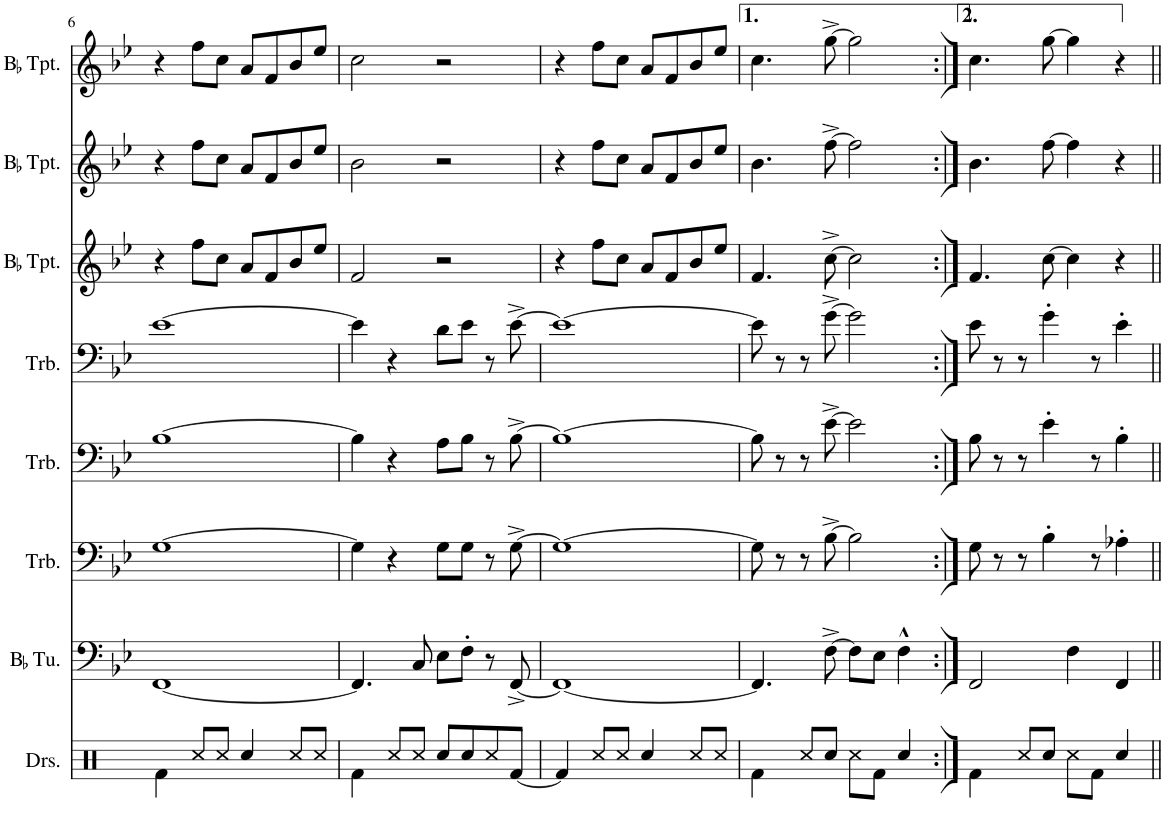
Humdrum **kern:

**kern	**kern	**kern	**kern	**kern	**kern	**kern	**kern
*part8	*part7	*part6	*part5	*part4	*part3	*part2	*part1
*staff8	*staff7	*staff6	*staff5	*staff4	*staff3	*staff2	*staff1
*I"Drumset	*I"BaccidentalFlat Tuba	*I"Trombone	*I"Trombone	*I"Trombone	*I"BaccidentalFlat Trumpet	*I"BaccidentalFlat Trumpet	*I"BaccidentalFlat Trumpet
*I'Drs.	*I'BaccidentalFlat Tu.	*I'Trb.	*I'Trb.	*I'Trb.	*I'BaccidentalFlat Tpt.	*I'BaccidentalFlat Tpt.	*I'BaccidentalFlat Tpt.
!!LO:PB:g=z
*clefX	*clefF4	*clefF4	*clefF4	*clefF4	*clefG2	*clefG2	*clefG2
*	*	*	*	*	*ITrd1c2	*ITrd1c2	*ITrd1c2
*k[]	*k[b-e-]	*k[b-e-]	*k[b-e-]	*k[b-e-]	*k[b-e-]	*k[b-e-]	*k[b-e-]
=6	=6	=6	=6	=6	=6	=6	=6
4Rf\	[1FF	[1G	[1B-	[1e-	4r	4r	4r
8Rcc/L	.	.	.	.	8ff\L	8ff\L	8ff\L
8Rcc/J	.	.	.	.	8cc\J	8cc\J	8cc\J
4Rcc/	.	.	.	.	8a/L	8a/L	8a/L
.	.	.	.	.	8f/	8f/	8f/
8Rcc/L	.	.	.	.	8b-/	8b-/	8b-/
8Rcc/J	.	.	.	.	8ee-/J	8ee-/J	8ee-/J
=7	=7	=7	=7	=7	=7	=7	=7
4Rf\	4.FF/]	4G\]	4B-\]	4e-\]	2f/	2b-\	2cc\
8Rcc/L	.	4r	4r	4r	.	.	.
8Rcc/J	8C/	.	.	.	.	.	.
8Rcc/L	8E-\L	8G\L	8A\L	8d\L	2r	2r	2r
8Rcc/	8F'\J	8G\J	8B-\J	8e-\J	.	.	.
8Rcc/	8r	8r	8r	8r	.	.	.
[8Rf/J	[8FF^/	[8G^\	[8B-^\	[8e-^\	.	.	.
=8	=8	=8	=8	=8	=8	=8	=8
4Rf/]	1FF_	1G_	1B-_	1e-_	4r	4r	4r
8Rcc/L	.	.	.	.	8ff\L	8ff\L	8ff\L
8Rcc/J	.	.	.	.	8cc\J	8cc\J	8cc\J
4Rcc/	.	.	.	.	8a/L	8a/L	8a/L
.	.	.	.	.	8f/	8f/	8f/
8Rcc/L	.	.	.	.	8b-/	8b-/	8b-/
8Rcc/J	.	.	.	.	8ee-/J	8ee-/J	8ee-/J
=9	=9	=9	=9	=9	=9	=9	=9
4Rf\	4.FF/]	8G\]	8B-\]	8e-\]	4.f/	4.b-\	4.cc\
.	.	8r	8r	8r	.	.	.
8Rcc/L	.	8r	8r	8r	.	.	.
8Rcc/J	[8F^\	[8B-^\	[8e-^\	[8g^\	[8cc^\	[8ff^\	[8gg^\
8Rcc\L	8F\L]	2B-\]	2e-\]	2g\]	2cc\]	2ff\]	2gg\]
8Rf\J	8E-\J	.	.	.	.	.	.
4Rcc/	4F^^\	.	.	.	.	.	.
=10:|!	=10:|!	=10:|!	=10:|!	=10:|!	=10:|!	=10:|!	=10:|!
4Rf\	2FF/	8G\	8B-\	8e-\	4.f/	4.b-\	4.cc\
.	.	8r	8r	8r	.	.	.
8Rcc/L	.	8r	8r	8r	.	.	.
8Rcc/J	.	4B-'\	4e-'\	4g'\	[8cc\	[8ff\	[8gg\
8Rcc\L	4F\	.	.	.	4cc\]	4ff\]	4gg\]
8Rf\J	.	8r	8r	8r	.	.	.
4Rcc/	4FF/	4A-X'\	4B-'\	4e-'\	4r	4r	4r
=||	=||	=||	=||	=||	=||	=||	=||
*-	*-	*-	*-	*-	*-	*-	*-
